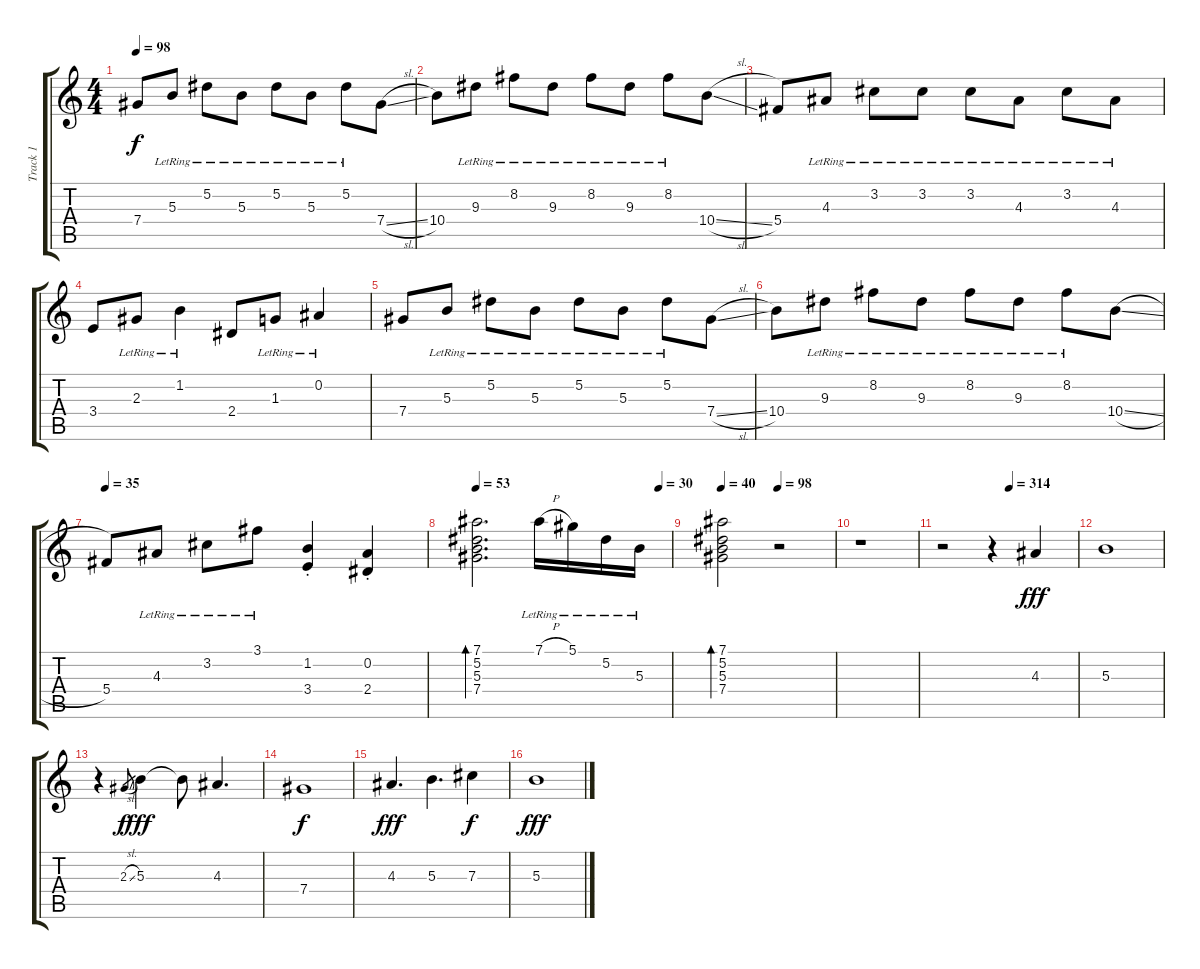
\track ("Track 1" "Track 1") {instrument electricguitarclean}
\staff {score tabs}
\tuning (Eb4 Bb3 Gb3 Db3 Ab2 Eb2) {hide}
\ts (4 4)
\tempo 98
\clef g2
\ks c
7.4.8{dy f} 5.3{lr}.8 5.2{lr}.8 5.3{lr}.8 5.2{lr}.8 5.3{lr}.8 5.2{lr}.8 7.4{sl}.8 |
10.4.8 9.3{lr}.8 8.2{lr}.8 9.3{lr}.8 8.2{lr}.8 9.3{lr}.8 8.2{lr}.8 10.4{sl}.8 |
5.4.8 4.3{lr}.8 3.2{lr}.8 3.2{lr}.8 3.2{lr}.8 4.3{lr}.8 3.2{lr}.8 4.3{lr}.8 |
3.4.8 2.3{lr}.8 1.2{lr}.4 2.4.8 1.3{lr}.8 0.2{lr}.4 |
7.4.8 5.3{lr}.8 5.2{lr}.8 5.3{lr}.8 5.2{lr}.8 5.3{lr}.8 5.2{lr}.8 7.4{sl}.8 |
10.4.8 9.3{lr}.8 8.2{lr}.8 9.3{lr}.8 8.2{lr}.8 9.3{lr}.8 8.2{lr}.8 10.4{sl}.8 |
\tempo 35
5.4.8 4.3{lr}.8 3.2{lr}.8 3.1{lr}.8 (1.2{st} 3.4).4 (0.2{st} 2.4).4 |
\tempo 53
\tempo (30 0.9375)
(7.1 5.2 5.3 7.4).2{d bd 240} 7.1{h lr}.16 5.1{lr}.16 5.2{lr}.16 5.3{lr}.16 |
\tempo 40
\tempo (98 0.5)
(7.1 5.2 5.3 7.4).2{bd 240} r.2 |
r.1 |
\tempo (314 0.5)
r.2 r.4 4.3.4{dy fff instrument overdrivenguitar} |
5.3.1 |
r.4 2.3{sl}.8{gr dy f} 5.3.4{dy fff} 5.3{t}.8 4.3.4{d} |
7.4.1{dy f} |
4.3.4{d dy fff} 5.3.4{d} 7.3.4{dy f} |
5.3.1{dy fff}
